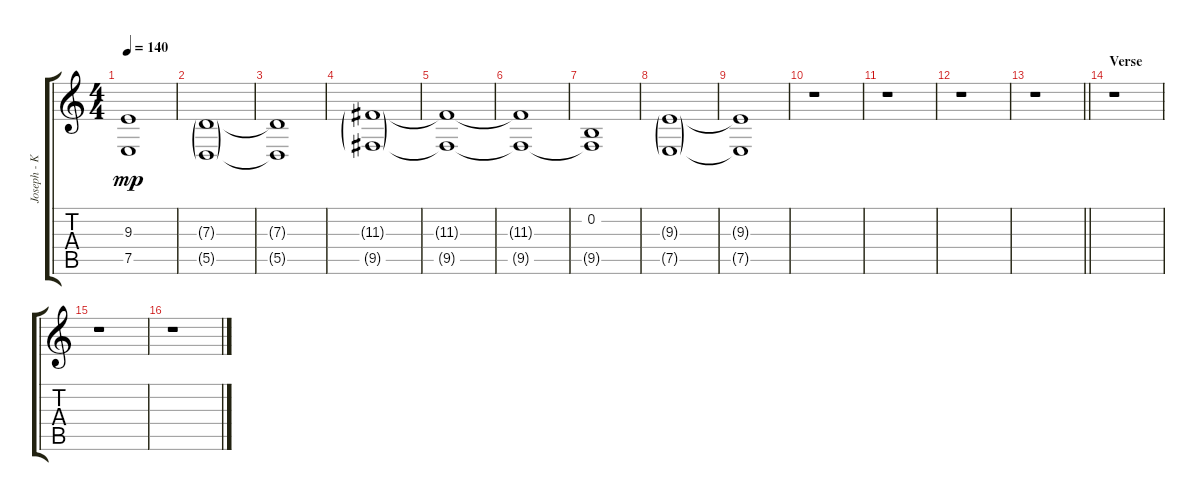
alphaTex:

\track ("Joseph - Keyboards" "Joseph - K") {instrument pad2warm}
\staff {score tabs}
\tuning (E4 B3 G3 D3 A2 E2) {hide}
\ts (4 4)
\tempo 140
\clef g2
\ks c
(9.3{t} 7.5{t}).1{dy mp} |
(7.3{g} 5.5{g}).1 |
(7.3{t} 5.5{t}).1 |
(11.3{g} 9.5{g}).1 |
(11.3{t} 9.5{t}).1 |
(11.3{t} 9.5{t}).1 |
(0.2 9.5{t}).1 |
(9.3{g} 7.5{g}).1 |
(9.3{t} 7.5{t}).1 |
r.1 |
r.1 |
r.1 |
\barLineRight lightlight
r.1 |
\section ("" "Verse")
r.1 |
r.1 |
r.1
